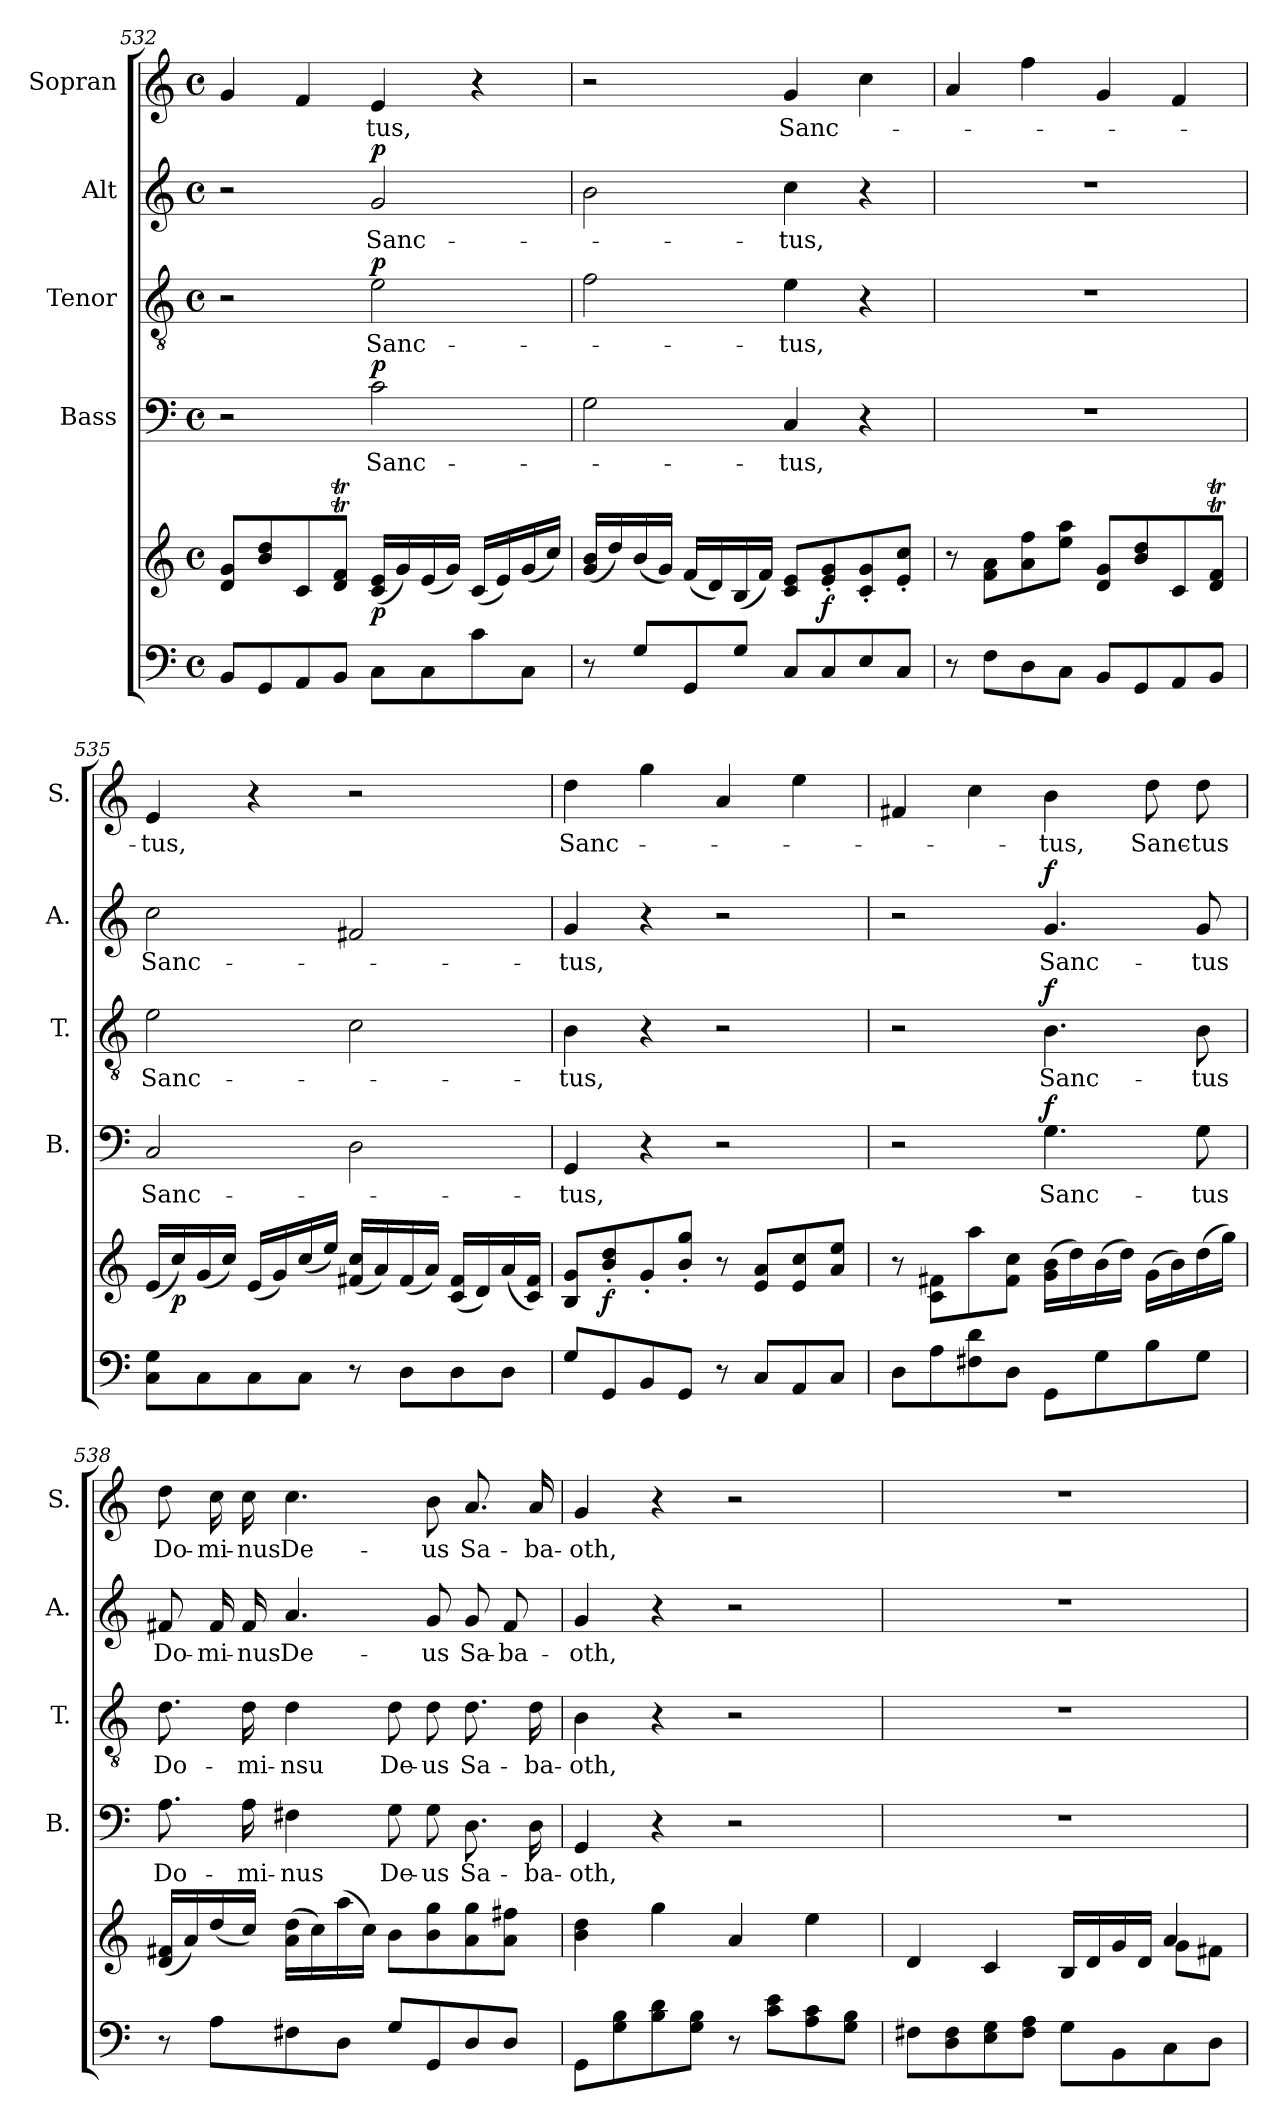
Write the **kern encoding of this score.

**kern	**kern	**dynam	**kern	**text	**dynam	**kern	**text	**dynam	**kern	**text	**dynam	**kern	**text
*part5	*part5	*part5	*part4	*part4	*part4	*part3	*part3	*part3	*part2	*part2	*part2	*part1	*part1
*staff6	*staff5	*staff5/6	*staff4	*staff4	*staff4	*staff3	*staff3	*staff3	*staff2	*staff2	*staff2	*staff1	*staff1
*	*	*	*I"Bass	*	*	*I"Tenor	*	*	*I"Alt	*	*	*I"Sopran	*
*	*	*	*I'B.	*	*	*I'T.	*	*	*I'A.	*	*	*I'S.	*
*clefF4	*clefG2	*	*clefF4	*	*	*clefGv2	*	*	*clefG2	*	*	*clefG2	*
*k[]	*k[]	*	*k[]	*	*	*k[]	*	*	*k[]	*	*	*k[]	*
*C:	*C:	*	*C:	*	*	*C:	*	*	*C:	*	*	*C:	*
*M4/4	*M4/4	*	*M4/4	*	*	*M4/4	*	*	*M4/4	*	*	*M4/4	*
*met(c)	*met(c)	*	*met(c)	*	*	*met(c)	*	*	*met(c)	*	*	*met(c)	*
=532	=532	=532	=532	=532	=532	=532	=532	=532	=532	=532	=532	=532	=532
8BB/L	8d/ 8g/L	.	2r	.	.	2r	.	.	2r	.	.	4g/	.
8GG/	8b/ 8dd/	.	.	.	.	.	.	.	.	.	.	.	.
8AA/	8c/	.	.	.	.	.	.	.	.	.	.	4f/	.
8BB/J	8d/T 8f/TJ	.	.	.	.	.	.	.	.	.	.	.	.
!	!	!LO:DY:b	!	!LO:LY:b	!LO:DY:a	!	!LO:LY:b	!LO:DY:a	!	!LO:LY:b	!LO:DY:a	!	!LO:LY:b
8C\L	(<16c/ 16e/LL	p	2c\	Sanc-	p	2e\	Sanc-	p	2g/	Sanc-	p	4e/	-tus,
.	16g/)	.	.	.	.	.	.	.	.	.	.	.	.
8C\	(<16e/	.	.	.	.	.	.	.	.	.	.	.	.
.	16g/JJ)	.	.	.	.	.	.	.	.	.	.	.	.
8c\	(<16c/LL	.	.	.	.	.	.	.	.	.	.	4r	.
.	16e/)	.	.	.	.	.	.	.	.	.	.	.	.
8C\J	(<16g/	.	.	.	.	.	.	.	.	.	.	.	.
.	16cc/JJ)	.	.	.	.	.	.	.	.	.	.	.	.
=533	=533	=533	=533	=533	=533	=533	=533	=533	=533	=533	=533	=533	=533
8r	(<16g/ 16b/LL	.	2G\	.	.	2f\	.	.	2b\	.	.	2r	.
.	16dd/)	.	.	.	.	.	.	.	.	.	.	.	.
8G/L	(<16b/	.	.	.	.	.	.	.	.	.	.	.	.
.	16g/JJ)	.	.	.	.	.	.	.	.	.	.	.	.
8GG/	(<16f/LL	.	.	.	.	.	.	.	.	.	.	.	.
.	16d/)	.	.	.	.	.	.	.	.	.	.	.	.
8G/J	(<16B/	.	.	.	.	.	.	.	.	.	.	.	.
.	16f/JJ)	.	.	.	.	.	.	.	.	.	.	.	.
!	!	!	!	!LO:LY:b	!	!	!LO:LY:b	!	!	!LO:LY:b	!	!	!LO:LY:b
8C/L	8c/ 8e/L	.	4C/	-tus,	.	4e\	-tus,	.	4cc\	-tus,	.	4g/	Sanc-
!	!	!LO:DY:b	!	!	!	!	!	!	!	!	!	!	!
8C/	8e/'< 8g/'<	f	.	.	.	.	.	.	.	.	.	.	.
8E/	8c/'< 8g/'<	.	4r	.	.	4r	.	.	4r	.	.	4cc\	.
8C/J	8e/'< 8cc/'<J	.	.	.	.	.	.	.	.	.	.	.	.
=534	=534	=534	=534	=534	=534	=534	=534	=534	=534	=534	=534	=534	=534
8r	8r	.	1r	.	.	1r	.	.	1r	.	.	4a/	.
8F\L	8f\ 8a\L	.	.	.	.	.	.	.	.	.	.	.	.
8D\	8a\ 8ff\	.	.	.	.	.	.	.	.	.	.	4ff\	.
8C\J	8ee\ 8aa\J	.	.	.	.	.	.	.	.	.	.	.	.
8BB/L	8d/ 8g/L	.	.	.	.	.	.	.	.	.	.	4g/	.
8GG/	8b/ 8dd/	.	.	.	.	.	.	.	.	.	.	.	.
8AA/	8c/	.	.	.	.	.	.	.	.	.	.	4f/	.
8BB/J	8d/T 8f/TJ	.	.	.	.	.	.	.	.	.	.	.	.
!!LO:LB:g=z
=535	=535	=535	=535	=535	=535	=535	=535	=535	=535	=535	=535	=535	=535
!	!	!	!	!LO:LY:b	!	!	!LO:LY:b	!	!	!LO:LY:b	!	!	!LO:LY:b
8C\ 8G\L	(<16e/LL	.	2C/	Sanc-	.	2e\	Sanc-	.	2cc\	Sanc-	.	4e/	-tus,
!	!	!LO:DY:b	!	!	!	!	!	!	!	!	!	!	!
.	16cc/)	p	.	.	.	.	.	.	.	.	.	.	.
8C\	(<16g/	.	.	.	.	.	.	.	.	.	.	.	.
.	16cc/JJ)	.	.	.	.	.	.	.	.	.	.	.	.
8C\	(<16e/LL	.	.	.	.	.	.	.	.	.	.	4r	.
.	16g/)	.	.	.	.	.	.	.	.	.	.	.	.
8C\J	(<16cc/	.	.	.	.	.	.	.	.	.	.	.	.
.	16ee/JJ)	.	.	.	.	.	.	.	.	.	.	.	.
8r	(<16f#X/ 16cc/LL	.	2D\	.	.	2c\	.	.	2f#X/	.	.	2r	.
.	16a/)	.	.	.	.	.	.	.	.	.	.	.	.
8D\L	(<16f#/	.	.	.	.	.	.	.	.	.	.	.	.
.	16a/JJ)	.	.	.	.	.	.	.	.	.	.	.	.
8D\	(<16c/ 16f#/LL	.	.	.	.	.	.	.	.	.	.	.	.
.	16d/)	.	.	.	.	.	.	.	.	.	.	.	.
8D\J	(<16a/	.	.	.	.	.	.	.	.	.	.	.	.
.	16c/ 16f#/JJ)	.	.	.	.	.	.	.	.	.	.	.	.
=536	=536	=536	=536	=536	=536	=536	=536	=536	=536	=536	=536	=536	=536
!	!	!	!	!LO:LY:b	!	!	!LO:LY:b	!	!	!LO:LY:b	!	!	!LO:LY:b
8G/L	8B/ 8g/L	.	4GG/	-tus,	.	4B\	-tus,	.	4g/	-tus,	.	4dd\	Sanc-
!	!	!LO:DY:b	!	!	!	!	!	!	!	!	!	!	!
8GG/	8b/'< 8dd/'<	f	.	.	.	.	.	.	.	.	.	.	.
8BB/	8g'</	.	4r	.	.	4r	.	.	4r	.	.	4gg\	.
8GG/J	8b/'< 8gg/'<J	.	.	.	.	.	.	.	.	.	.	.	.
8r	8r	.	2r	.	.	2r	.	.	2r	.	.	4a/	.
8C/L	8e/ 8a/L	.	.	.	.	.	.	.	.	.	.	.	.
8AA/	8e/ 8cc/	.	.	.	.	.	.	.	.	.	.	4ee\	.
8C/J	8a/ 8ee/J	.	.	.	.	.	.	.	.	.	.	.	.
=537	=537	=537	=537	=537	=537	=537	=537	=537	=537	=537	=537	=537	=537
8D\L	8r	.	2r	.	.	2r	.	.	2r	.	.	4f#X/	.
8A\	8c\ 8f#X\L	.	.	.	.	.	.	.	.	.	.	.	.
8F#X\ 8d\	8aa\	.	.	.	.	.	.	.	.	.	.	4cc\	.
8D\J	8f#\ 8cc\J	.	.	.	.	.	.	.	.	.	.	.	.
!	!	!	!	!LO:LY:b	!LO:DY:a	!	!LO:LY:b	!LO:DY:a	!	!LO:LY:b	!LO:DY:a	!	!LO:LY:b
8GG\L	(>16g\ 16b\LL	.	4.G\	Sanc-	f	4.B\	Sanc-	f	4.g/	Sanc-	f	4b\	-tus,
.	16dd\)	.	.	.	.	.	.	.	.	.	.	.	.
8G\	(>16b\	.	.	.	.	.	.	.	.	.	.	.	.
.	16dd\JJ)	.	.	.	.	.	.	.	.	.	.	.	.
!	!	!	!	!	!	!	!	!	!	!	!	!	!LO:LY:b
8B\	(>16g\LL	.	.	.	.	.	.	.	.	.	.	8dd\	Sanc-
.	16b\)	.	.	.	.	.	.	.	.	.	.	.	.
!	!	!	!	!LO:LY:b	!	!	!LO:LY:b	!	!	!LO:LY:b	!	!	!LO:LY:b
8G\J	(>16dd\	.	8G\	-tus	.	8B\	-tus	.	8g/	-tus	.	8dd\	-tus
.	16gg\JJ)	.	.	.	.	.	.	.	.	.	.	.	.
!!LO:PB:g=z
=538	=538	=538	=538	=538	=538	=538	=538	=538	=538	=538	=538	=538	=538
!	!	!	!	!LO:LY:b	!	!	!LO:LY:b	!	!	!LO:LY:b	!	!	!LO:LY:b
8r	(<16d/ 16f#X/LL	.	8.A\	Do-	.	8.d\	Do-	.	8f#X/	Do-	.	8dd\	Do-
.	16a/)	.	.	.	.	.	.	.	.	.	.	.	.
!	!	!	!	!	!	!	!	!	!	!LO:LY:b	!	!	!LO:LY:b
8A\L	(<16dd/	.	.	.	.	.	.	.	16f#/	-mi-	.	16cc\	-mi-
!	!	!	!	!LO:LY:b	!	!	!LO:LY:b	!	!	!LO:LY:b	!	!	!LO:LY:b
.	16cc/JJ)	.	16A\	-mi-	.	16d\	-mi-	.	16f#/	-nus	.	16cc\	-nus
!	!	!	!	!LO:LY:b	!	!	!LO:LY:b	!	!	!LO:LY:b	!	!	!LO:LY:b
8F#X\	(>16a\ 16dd\LL	.	4F#X\	-nus	.	4d\	-nsu	.	4.a/	De-	.	4.cc\	De-
.	16cc\)	.	.	.	.	.	.	.	.	.	.	.	.
8D\J	(>16aa\	.	.	.	.	.	.	.	.	.	.	.	.
.	16cc\JJ)	.	.	.	.	.	.	.	.	.	.	.	.
!	!	!	!	!LO:LY:b	!	!	!LO:LY:b	!	!	!	!	!	!
8G/L	8b\L	.	8G\	De-	.	8d\	De-	.	.	.	.	.	.
!	!	!	!	!LO:LY:b	!	!	!LO:LY:b	!	!	!LO:LY:b	!	!	!LO:LY:b
8GG/	8b\ 8gg\	.	8G\	-us	.	8d\	-us	.	8g/	-us	.	8b\	-us
!	!	!	!	!LO:LY:b	!	!	!LO:LY:b	!	!	!LO:LY:b	!	!	!LO:LY:b
8D/	8a\ 8gg\	.	8.D\	Sa-	.	8.d\	Sa-	.	8g/	Sa-	.	8.a/	Sa-
!	!	!	!	!	!	!	!	!	!	!LO:LY:b	!	!	!
8D/J	8a\ 8ff#X\J	.	.	.	.	.	.	.	8f#/	-ba-	.	.	.
!	!	!	!	!LO:LY:b	!	!	!LO:LY:b	!	!	!	!	!	!LO:LY:b
.	.	.	16D\	-ba-	.	16d\	-ba-	.	.	.	.	16a/	-ba-
=539	=539	=539	=539	=539	=539	=539	=539	=539	=539	=539	=539	=539	=539
!	!	!	!	!LO:LY:b	!	!	!LO:LY:b	!	!	!LO:LY:b	!	!	!LO:LY:b
8GG\L	4b\ 4dd\	.	4GG/	-oth,	.	4B\	-oth,	.	4g/	-oth,	.	4g/	-oth,
8G\ 8B\	.	.	.	.	.	.	.	.	.	.	.	.	.
8B\ 8d\	4gg\	.	4r	.	.	4r	.	.	4r	.	.	4r	.
8G\ 8B\J	.	.	.	.	.	.	.	.	.	.	.	.	.
8r	4a/	.	2r	.	.	2r	.	.	2r	.	.	2r	.
8c\ 8e\L	.	.	.	.	.	.	.	.	.	.	.	.	.
8A\ 8c\	4ee\	.	.	.	.	.	.	.	.	.	.	.	.
8G\ 8B\J	.	.	.	.	.	.	.	.	.	.	.	.	.
=540	=540	=540	=540	=540	=540	=540	=540	=540	=540	=540	=540	=540	=540
*	*^	*	*	*	*	*	*	*	*	*	*	*	*
8F#X\L	4d/	2.ryy	.	1r	.	.	1r	.	.	1r	.	.	1r	.
8D\ 8F#\	.	.	.	.	.	.	.	.	.	.	.	.	.	.
8E\ 8G\	4c/	.	.	.	.	.	.	.	.	.	.	.	.	.
8F#\ 8A\J	.	.	.	.	.	.	.	.	.	.	.	.	.	.
8G\L	16B/LL	.	.	.	.	.	.	.	.	.	.	.	.	.
.	16d/	.	.	.	.	.	.	.	.	.	.	.	.	.
8BB\	16g/	.	.	.	.	.	.	.	.	.	.	.	.	.
.	16d/JJ	.	.	.	.	.	.	.	.	.	.	.	.	.
8C\	4a/	8g\L	.	.	.	.	.	.	.	.	.	.	.	.
8D\J	.	8f#X\J	.	.	.	.	.	.	.	.	.	.	.	.
*	*v	*v	*	*	*	*	*	*	*	*	*	*	*	*
=	=	=	=	=	=	=	=	=	=	=	=	=	=
*-	*-	*-	*-	*-	*-	*-	*-	*-	*-	*-	*-	*-	*-
